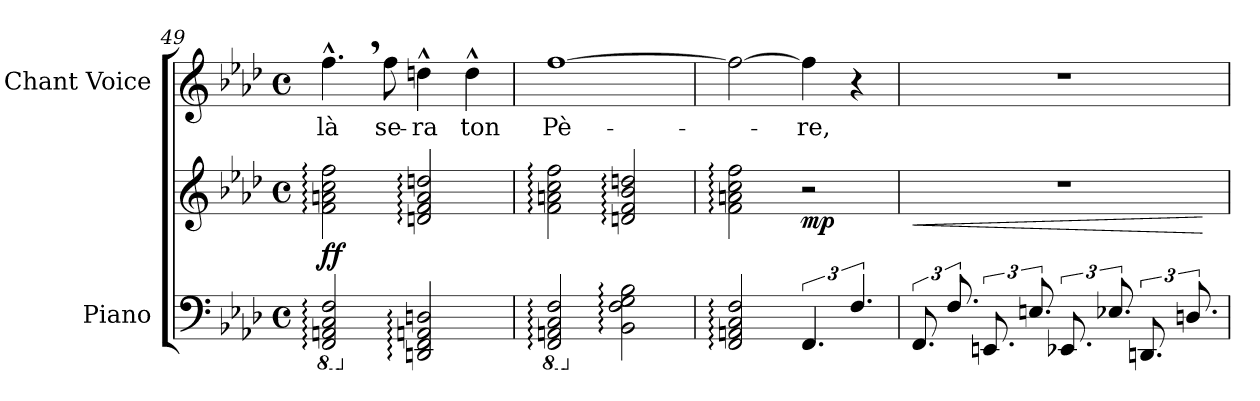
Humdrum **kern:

**kern	**kern	**dynam	**kern	**text
*part2	*part2	*part2	*part1	*part1
*staff3	*staff2	*staff2/3	*staff1	*staff1
*I"Piano	*	*	*I"Chant Voice	*
*I'Pno	*	*	*	*
*clefF4	*clefG2	*	*clefG2	*
*k[b-e-a-d-]	*k[b-e-a-d-]	*	*k[b-e-a-d-]	*
*M4/4	*M4/4	*	*M4/4	*
*met(c)	*met(c)	*	*met(c)	*
*8ba	*	*	*	*
=49	=49	=49	=49	=49
!	!	!LO:DY:b	!	!LO:LY:b
2FFF/: 2AAAn/: 2CC/: 2FF/:	2f\: 2an\: 2cc\: 2ff\:	ff	4.ff^^,\	là
!	!	!	!	!LO:LY:b
.	.	.	8ff\	se-
*X8ba	*	*	*	*
!	!	!	!	!LO:LY:b
2DDn/: 2FF/: 2AAn/: 2Dn/:	2dn/: 2f/: 2a/: 2ddn/:	.	4ddn^^\	-ra
!	!	!	!	!LO:LY:b
.	.	.	4dd^^\	ton
!!LO:PB:g=z
=50	=50	=50	=50	=50
*8ba	*	*	*	*
!	!	!	!	!LO:LY:b
2FFF/: 2AAAn/: 2CC/: 2FF/:	2f\: 2an\: 2cc\: 2ff\:	.	[1ff	Pè-
*X8ba	*	*	*	*
2BB-\: 2F\: 2G\: 2B-\:	2dn/: 2f/: 2b-/: 2ddn/:	.	.	.
=51	=51	=51	=51	=51
2FF/: 2AAn/: 2C/: 2F/:	2f\: 2an\: 2cc\: 2ff\:	.	2ff\_	.
!	!	!LO:DY:b	!	!LO:LY:b
6.FF/	2r	mp	4ff\]	-re,
6.F/	.	.	4r	.
=52	=52	=52	=52	=52
*	*	*	*MM80	*
!	!	!LO:HP:b	!	!
12.FF/	1r	<	1r	.
12.F/	.	.	.	.
12.EEn/	.	.	.	.
12.En/	.	.	.	.
12.EE-X/	.	.	.	.
12.E-X/	.	.	.	.
12.DDn/	.	.	.	.
12.Dn/	.	.	.	.
.	.	[	.	.
=	=	=	=	=
*-	*-	*-	*-	*-
